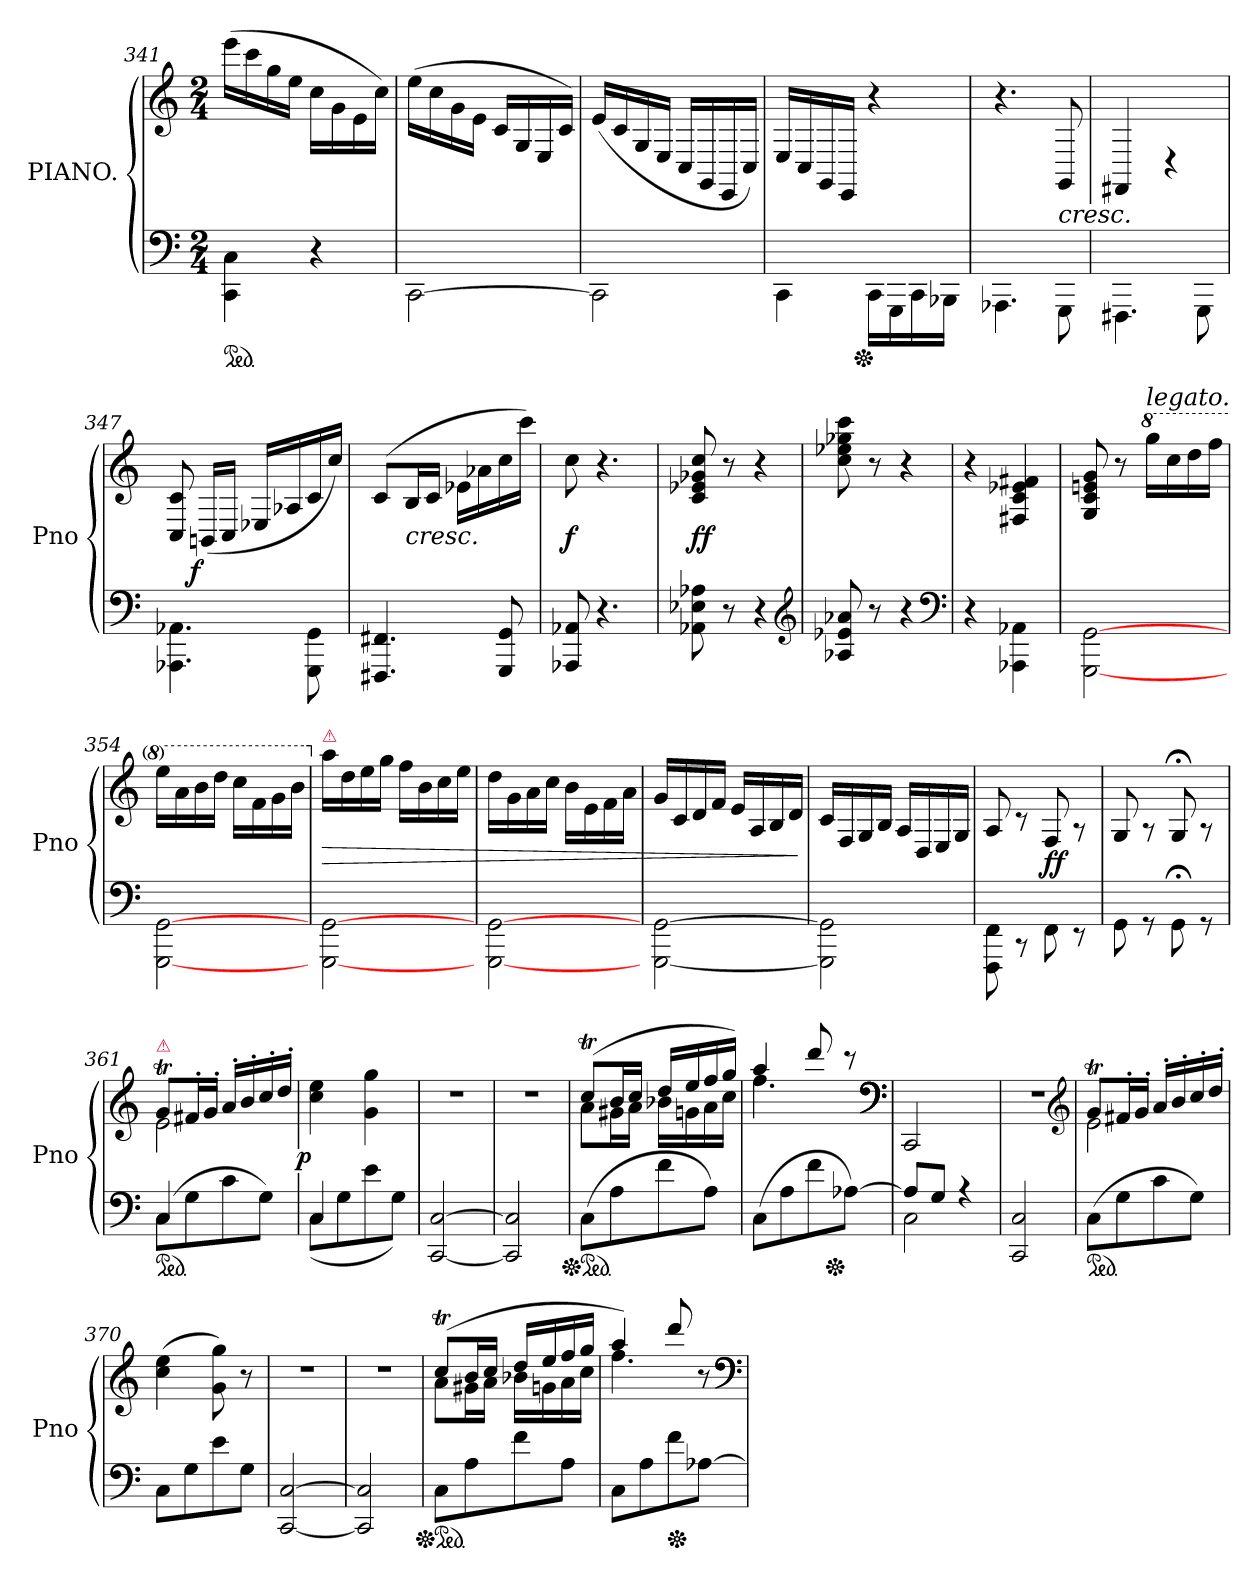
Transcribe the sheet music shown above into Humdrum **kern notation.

**kern	**kern	**dynam
*part1	*part1	*part1
*staff2	*staff1	*staff1/2
*I"PIANO.	*	*
*I'Pno	*	*
*clefF4	*clefG2	*
*k[]	*k[]	*
*M2/4	*M2/4	*
*ped	*	*
=341	=341	=341
4CC\ 4C\	(>16eeeLL	.
.	16ccc	.
.	16gg	.
.	16eeJJ	.
4r	16cc\LL	.
.	16g	.
.	16e	.
.	16ccJJ)	.
=342	=342	=342
[2CC\	(>16ee\LL	.
.	16cc	.
.	16g	.
.	16eJJ	.
.	16cLL	.
.	16G/	.
.	16E/	.
.	16cJJ)	.
=343	=343	=343
2CC\]	(>16eLL	.
.	16c	.
.	16G/	.
.	16E/JJ	.
.	16C/LL	.
.	16GG/	.
.	16EE/	.
.	16C/JJ)	.
=344	=344	=344
*	*^	*
4CC\	16E/LL	8..ryy	.
.	16C/	.	.
.	16GG/	.	.
.	16EE/JJ	.	.
*Xped	*	*	*
.	.	4ryy	.
16CC\LL	4r	.	.
16GGG	.	.	.
16CC	.	.	.
16BBB-XJJ	.	.	.
.	.	32ryy	.
*	*v	*v	*
=345	=345	=345
4.AAA-X\	4.r	.
!	!LO:TX:c:i:t=cresc.	!
8GGG\	8GG/	.
=346	=346	=346
4.FFF#X\	4FF#X/	.
.	4rD	.
8GGG\	.	.
=347	=347	=347
4.AAA-X\ 4.AA-X\	8C/ 8c/	.
!	!	!LO:DY:rj
.	(<16BBn/LL	f
.	16C/JJ	.
.	16E-XLL	.
.	16A-X	.
8GGG\ 8GG\	16c	.
.	16ccJJ)	.
=348	=348	=348
4.FFF#X 4.FF#X	(>8cL	.
!	!LO:TX:c:i:t=cresc.	!
.	16BL	.
.	16cJJ	.
.	16e-XLL	.
.	16a-X	.
8GGG 8GG	16cc	.
.	16cccJJ)	.
=349	=349	=349
8AAA-X 8AA-X	8cc	f
4.r	4.r	.
=350	=350	=350
8AA-X 8E-X 8A-X	8c 8e-X 8g-X 8cc	ff
8r	8r	.
4r	4r	.
*clefG2	*	*
=351	=351	=351
8A-X 8e-X 8a-X	8cc 8ee-X 8gg-X 8ccc	.
8r	8r	.
4r	4r	.
*clefF4	*	*
=352	=352	=352
4r	4r	.
4AAA-X\ 4AA-X\	4F#X 4c 4e-X 4f#X	.
=353	=353	=353
[<2GGG\ [<2GG\	8G/ 8c/ 8en/ 8g/	.
.	8r	.
*	*8va	*
!	!LO:TX:a:i:t=legato.	!
.	16gggLL	.
.	16ccc	.
.	16ddd	.
.	16fffJJ	.
=354	=354	=354
[<2GGG\ [<2GG\	16eeeLL	.
.	16aa	.
.	16bb	.
.	16dddJJ	.
.	16ccc\LL	.
.	16ff	.
.	16gg	.
.	16bbJJ	.
=355	=355	=355
*	*X8va	*
!	!LO:TX:a:i:color=crimson:t=⚠	!
[<2GGG\ [<2GG\	16aaLL	>
.	16dd	.
.	16ee	.
.	16ggJJ	.
.	16ffLL	.
.	16b	.
.	16cc	.
.	16eeJJ	.
=356	=356	=356
[<2GGG\ [<2GG\	16ddLL	.
.	16g	.
.	16a	.
.	16ccJJ	.
.	16b\LL	.
.	16e	.
.	16f	.
.	16aJJ	.
=357	=357	=357
[2GGG\ [2GG\	16gLL	.
.	16c	.
.	16d	.
.	16fJJ	.
.	16eLL	.
.	16A	.
.	16B	.
.	16dJJ	.
.	.	]
=358	=358	=358
2GGG]\ 2GG]\	16cLL	.
.	16F/	.
.	16G/	.
.	16B/JJ	.
.	16A/LL	.
.	16D/	.
.	16E/	.
.	16G/JJ	.
=359	=359	=359
8FFF\ 8FF\	8A/	.
8rCC	8rc	.
8FF\	8F/	ff
8rEE	8rA	.
=360	=360	=360
8GG\	8G/	.
8rGG	8rA	.
8GG;\	8G;</	.
8rGG	8rA	.
=361	=361	=361
*^	*^	*
!	!	!LO:TX:a:i:color=crimson:t=⚠	!	!
*ped	*	*	*	*
(>4C	8CL	8gTL	2e	.
.	8G	16f#X'>L	.	.
.	.	16g'>JJ	.	.
4rgyy	8c	16a'>LL	.	.
.	.	16b'>	.	.
.	8GJ)	16cc'>	.	.
.	.	16dd'>JJ	.	.
*	*	*v	*v	*
=362	=362	=362	=362
!	!	!	!LO:DY:rj
4C	(>8CL	4cc 4ee	p
.	8G	.	.
4rbyy	8e	4g 4gg	.
.	8GJ)	.	.
*v	*v	*	*
=363	=363	=363
[2CC [2C	2rdd	.
=364	=364	=364
2CC] 2C]	2rdd	.
=365	=365	=365
*	*^	*
*Xped	*	*	*
*ped	*	*	*
(>8CL	(>8ccTL	8aL	.
8A	16bL	16g#XL	.
.	16ccJJ	16aJJ	.
8f	16ddLL	16b-XLL	.
.	16ee	16gn	.
8AJ)	16ff	16a	.
.	16ggJJ)	16ccJJ	.
=366	=366	=366	=366
*	*	*^	*
(>8CL	4aa/	4.ff	4ryy	.
8A	.	.	.	.
8f	8ddd/	.	16ryy	.
*Xped	*	*	*	*
.	.	.	8.ryy	.
[8A-XJ)	8rccc	8reyy	.	.
*	*clefF4	*	*	*
*	*v	*v	*v	*
=367	=367	=367
*^	*	*
8A-L]	2C	2CC	.
8GJ	.	.	.
4rA	.	.	.
*v	*v	*	*
=368	=368	=368
2CC 2C	2rF	.
*	*clefG2	*
=369	=369	=369
*	*^	*
*ped	*	*	*
(>8CL	8gTL	2e	.
8G	16f#X'>L	.	.
.	16g'>JJ	.	.
8c	16a'>/LL	.	.
.	16b'>	.	.
8GJ)	16cc'>	.	.
.	16dd'>JJ	.	.
*	*v	*v	*
=370	=370	=370
8CL	(>4cc 4ee	.
8G	.	.
8e	8g 8gg)	.
8GJ	8r	.
=371	=371	=371
[2CC [2C	2rdd	.
=372	=372	=372
2CC] 2C]	2rdd	.
=373	=373	=373
*	*^	*
*Xped	*	*	*
*ped	*	*	*
8CL	(>8ccTL	8aL	.
8A	16bL	16g#XL	.
.	16ccJJ	16aJJ	.
8f	16ddLL	16b-XLL	.
.	16ee	16gn	.
8AJ	16ff	16a	.
.	16ggJJ	16ccJJ	.
=374	=374	=374	=374
8CL	4aa)	4.ff	.
8A	.	.	.
*Xped	*	*	*
8f	8ddd	.	.
[8A-XJ	8r	8reyy	.
*	*v	*v	*
*	*clefF4	*
=	=	=
*-	*-	*-
